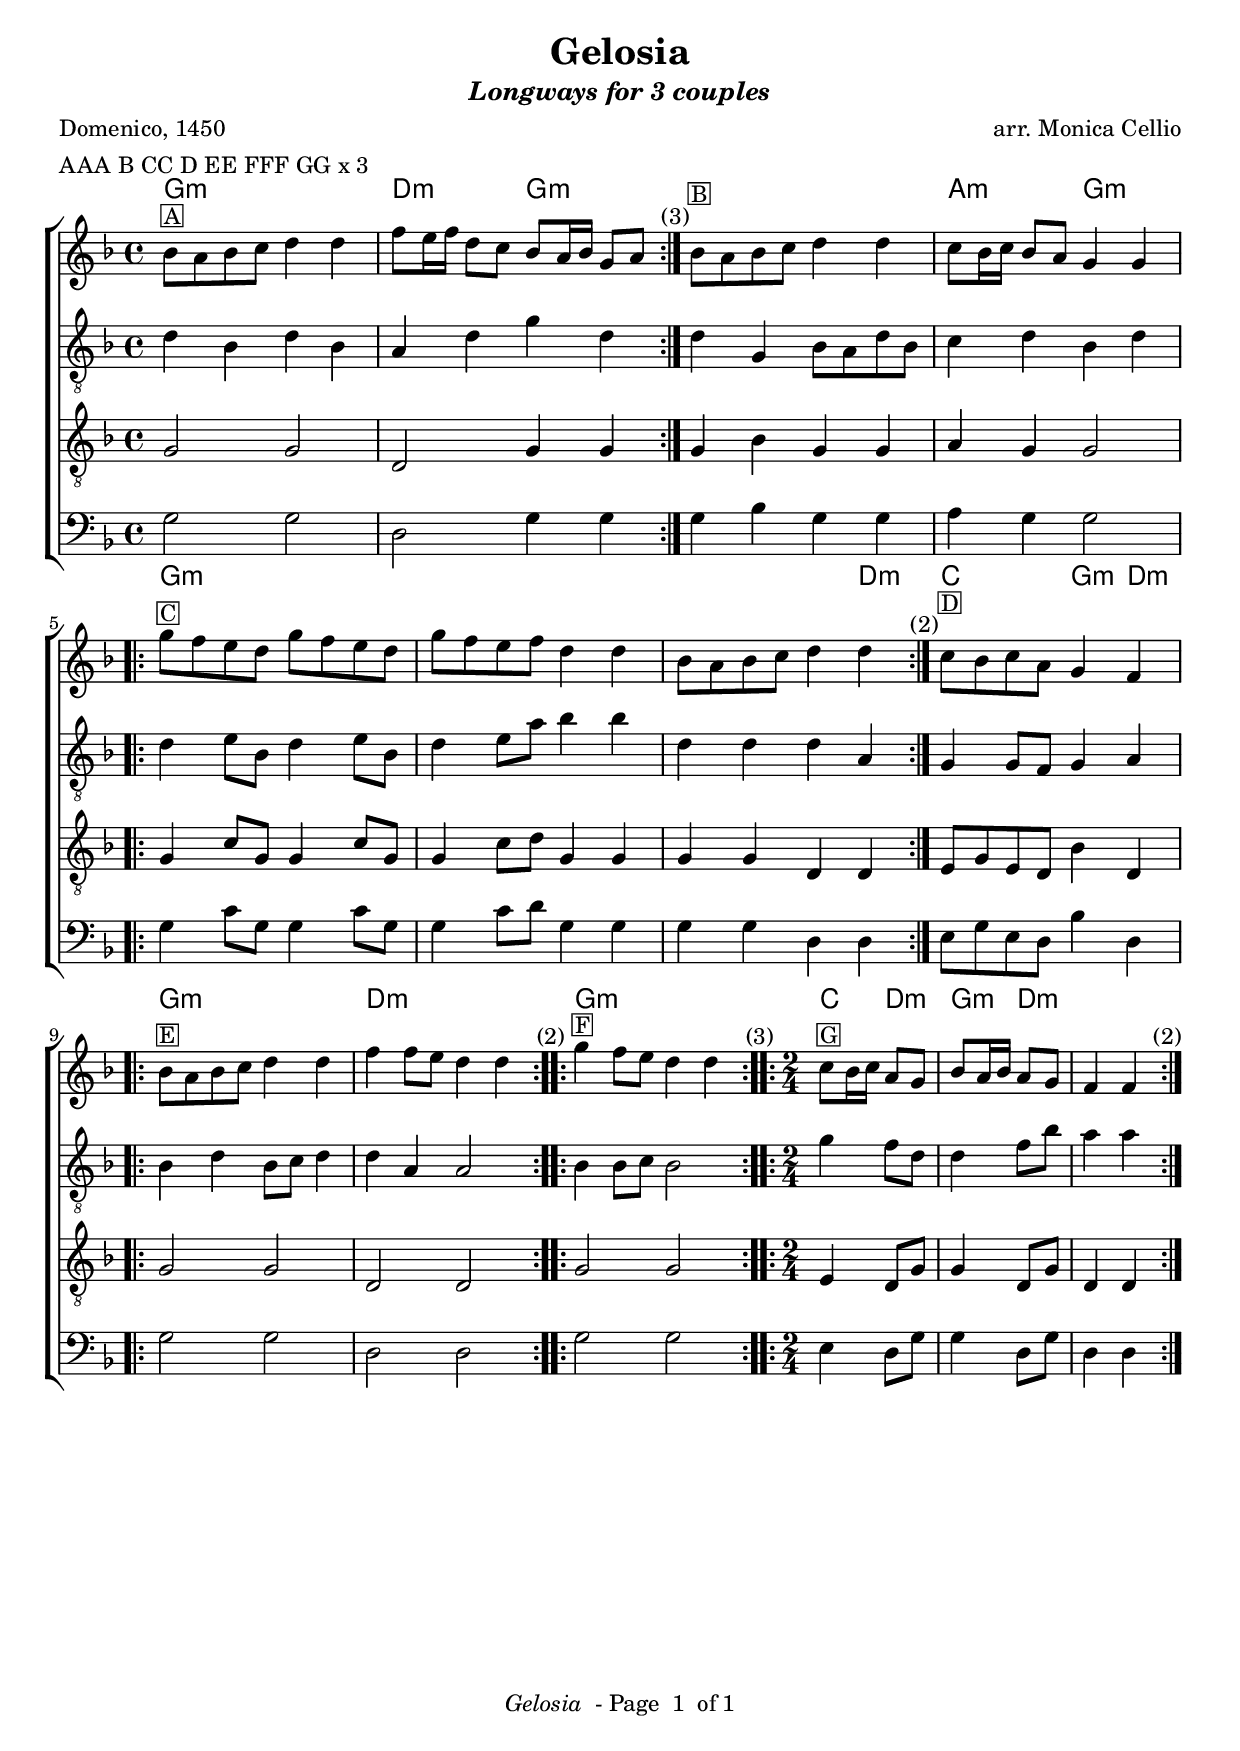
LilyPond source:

\paper {
  oddFooterMarkup = \markup {
    \fill-line { \line {
      \italic \fromproperty #'header:title
      " - Page "
      \fromproperty #'page:page-number-string
      " of 1"
    } }
  }
  evenFooterMarkup = \oddFooterMarkup
}
%#(set-global-staff-size 17)

\include "english.ly"
\header{
  title = "Gelosia"
  subtitle = \markup \italic "Longways for 3 couples"
  poet = "Domenico, 1450"
  composer = "arr. Monica Cellio"
  meter = "AAA B CC D EE FFF GG x 3"
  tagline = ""
}

global= {
  \key g \dorian
  \time 4/4
}

chordLine = \chordmode {
  \set chordChanges = ##t

  % A
  g1:m | d2:m g2:m 

  % B
  g1:m a2:m g2:m 

  % C
  g1:m g1:m g2.:m d4:m 

  % D
  c2 g4:m d4:m |

  % E
  g1:m d1:m |

  % F
  g1:m |

  % G
  c4 d4:m | g4:m d4:m | d2:m
}

cantusMusic = \relative c' {
  \time 4/4

  \repeat volta 3 { bf'8^\markup{\box A} a bf c d4 d | f8 e16 f d8 c bf8 a16 bf g8 a^\markup{\translate #(cons 3 0) "(3)" } }
  bf8^\markup{\box B} a bf c d4 d | c8 bf16 c bf8 a g4 g |
  \repeat volta 2 { g'8^\markup{\box C} f e d g f e d | g f e f d4 d | bf8 a bf c d4 d^\markup{\translate #(cons 5 0) "(2)" }  }
  c8^\markup{\box D} bf8 c8 a8 g4 f4 |
  \repeat volta 2 { bf8^\markup{\box E} a bf c d4 d | f4 f8 e d4 d^\markup{\translate #(cons 4 0) "(2)" }  }
  \repeat volta 3{ g4^\markup{\box F} f8 e d4 d^\markup{\translate #(cons 4 0) "(3)" }  }

  \time 2/4
  \repeat volta 2 { c8^\markup{\box G} bf16 c a8 g | bf8 a16 bf a8 g | f4 f^\markup{\translate #(cons 3 0) "(2)" } }
}

altoOneMusic = \relative c' {
  \repeat volta 3 { d4 bf d4 bf | a d g d  }
  d g, bf8 a d bf | c4 d bf d 
  \repeat volta 2 { d4 e8 bf d4 e8 bf | d4 e8 a bf4 bf | d, d d a }
  g4 g8 f g4 a
  \repeat volta 2 { bf4 d bf8 c d4 | d4 a4 a2 }
  \repeat volta 3 { bf4 bf8 c bf2 }
  \repeat volta 2 { g'4 f8 d | d4 f8 bf | a4 a }
}

bassOneMusic = \relative c' {
  \repeat volta 3 { g2 g | d g4 g }
  g bf g g a g g2 
  \repeat volta 2 { g4 c8 g g4 c8 g | g4 c8 d g,4 g | g4 g d d }
  e8 g e d bf'4 d,
  \repeat volta 2 { g2 g2 | d d }
  \repeat volta 3 { g2 g }
  \repeat volta 2 { e4 d8 g | g4 d8 g | d4 d}
}

\score {
  \context ChoirStaff <<
    \context ChordNames = chordcontext << \global \chordLine >>
    \context Staff = cantusStaff <<
      \context Voice = cantus {
	<< \global \cantusMusic >> 
      }
    >>

    \context Staff = altusStaff <<

      \context Voice = altus { 
	<< \global \clef "G_8" \altoOneMusic >> 
      }
    >>

    \context Staff = tenorStaff << 
      \context Voice = tenor{ 
	<< \global \clef "G_8" \bassOneMusic >>
      }
    >>

    \context Staff = bassusStaff << 
      \context Voice = bassus { 
	<< \global \clef bass \bassOneMusic >>
      }
    >>

  >>

  \midi {
    \context {
      \Score
      tempoWholesPerMinute = #(ly:make-moment 90 4)
    }
  }


  \layout { 
    indent = 0\mm
  }
}


\version "2.10.10"  % necessary for upgrading to future LilyPond versions.
